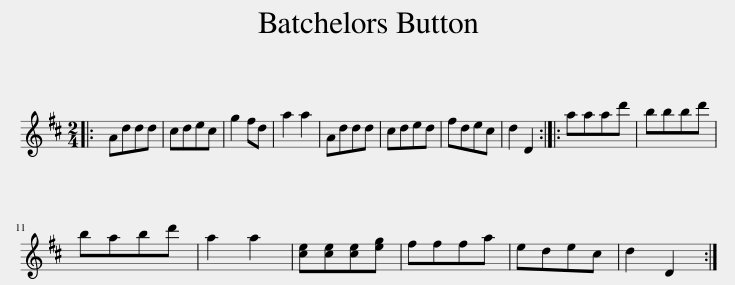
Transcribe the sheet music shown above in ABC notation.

X:1
L:1/8
M:2/4
I:linebreak $
K:D
V:1 treble
V:1
|: Addd | cdec | g2 fd | a2 a2 | Addd | %5
 cded | fdec | d2 D2 :: aaad' | bbbd' |$ %10
 babd' | a2 a2 | [ce][ce][ce][eg] | fffa | edec | %15
 d2 D2 :| %16
